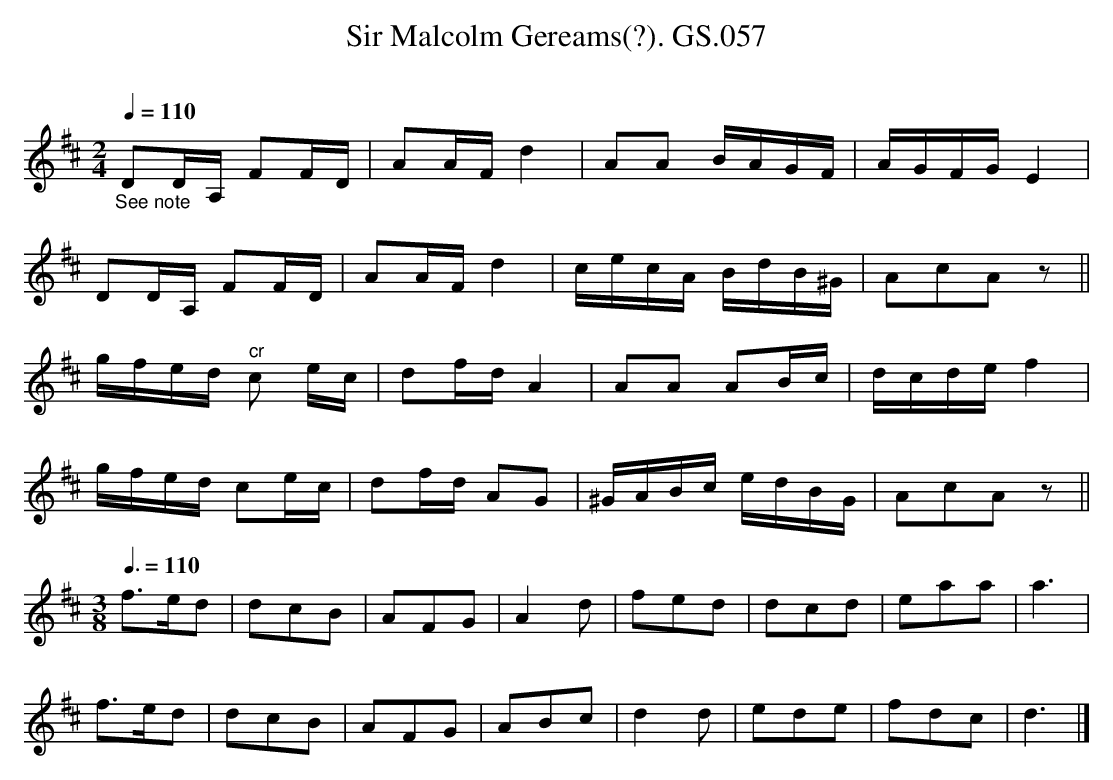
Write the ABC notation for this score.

X:1
T:Sir Malcolm Gereams(?). GS.057
M:2/4
L:1/16
Q:1/4=110
O:
K:D major
"_See note"D2DA, F2FD | A2AF d4 | A2A2 BAGF | AGFG E4 |
D2DA, F2FD | A2AF  d4 | cecA BdB^G | A2c2A2 z2 ||
gfed "^cr"c2 ec | d2fd A4 | A2A2 A2Bc | dcde f4 |
gfed c2ec | d2fd A2G2 | ^GABc edBG | A2c2A2 z2 ||
M:3/8
L:1/8
Q:3/8=110
f>ed | dcB |  AFG | A2d | fed | dcd | eaa | a3 |
f>ed | dcB | AFG | ABc |d2d | ede | fdc | d3 |]
